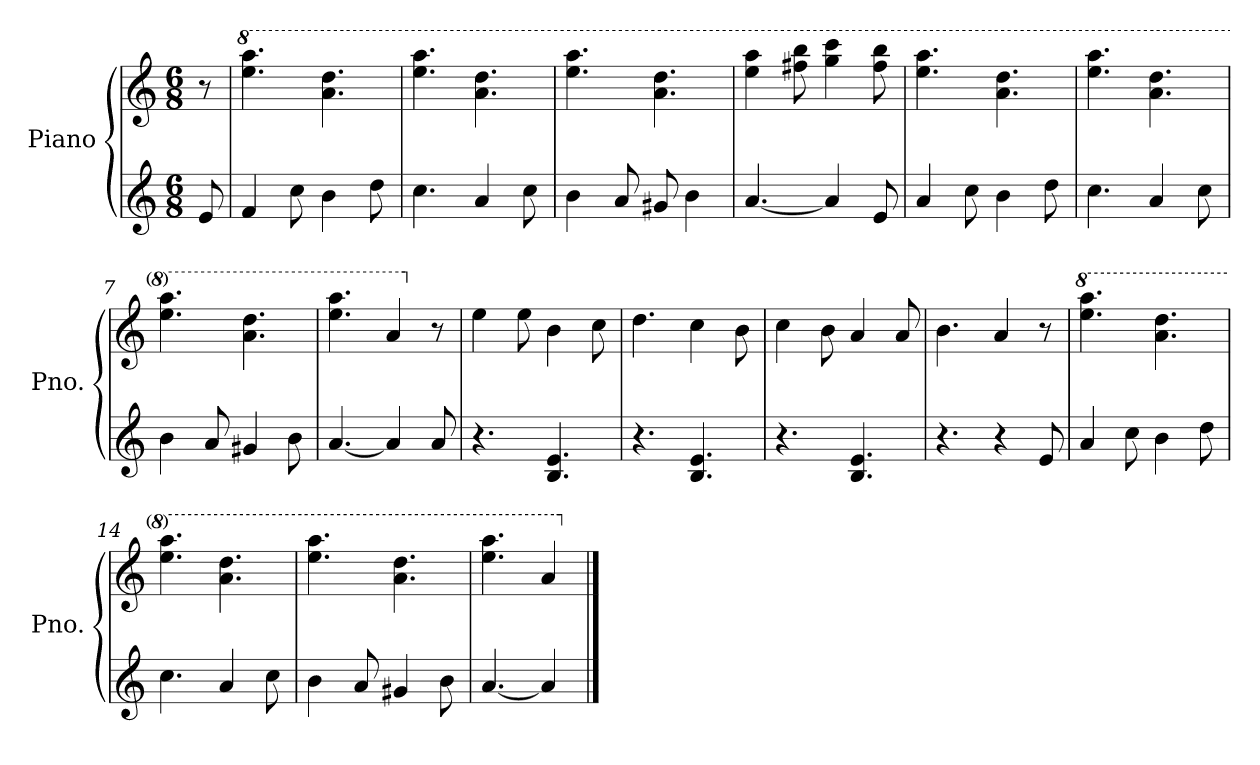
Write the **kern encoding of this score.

**kern	**kern
*part1	*part1
*staff2	*staff1
*I"Piano	*
*I'Pno.	*
*clefG2	*clefG2
*k[]	*k[]
*M6/8	*M6/8
=	=
8e/	8r
=1	=1
*	*8va
4f/	4.eee\ 4.aaa\
8cc\	.
*	*8va
4b\	4.aa\ 4.ddd\
8dd\	.
=2	=2
4.cc\	4.eee\ 4.aaa\
4a/	4.aa\ 4.ddd\
8cc\	.
=3	=3
4b\	4.eee\ 4.aaa\
8a/	.
8g#X/	4.aa\ 4.ddd\
4b\	.
=4	=4
[4.a/	4eee\ 4aaa\
.	8fff#X\ 8bbb\
4a/]	4ggg\ 4cccc\
8e/	8fff#\ 8bbb\
=5	=5
4a/	4.eee\ 4.aaa\
8cc\	.
4b\	4.aa\ 4.ddd\
8dd\	.
=6	=6
4.cc\	4.eee\ 4.aaa\
4a/	4.aa\ 4.ddd\
8cc\	.
=7	=7
4b\	4.eee\ 4.aaa\
8a/	.
4g#X/	4.aa\ 4.ddd\
8b\	.
!!LO:LB:g=z
=8	=8
[4.a/	4.eee\ 4.aaa\
4a/]	4aa/
*	*X8va
*	*X8va
8a/	8r
=9	=9
4.r	4ee\
.	8ee\
4.B/ 4.e/	4b\
.	8cc\
=10	=10
4.r	4.dd\
4.B/ 4.e/	4cc\
.	8b\
=11	=11
4.r	4cc\
.	8b\
4.B/ 4.e/	4a/
.	8a/
=12	=12
4.r	4.b\
4r	4a/
8e/	8r
=13	=13
*	*8va
4a/	4.eee\ 4.aaa\
8cc\	.
*	*8va
4b\	4.aa\ 4.ddd\
8dd\	.
=14	=14
4.cc\	4.eee\ 4.aaa\
4a/	4.aa\ 4.ddd\
8cc\	.
=15	=15
4b\	4.eee\ 4.aaa\
8a/	.
4g#X/	4.aa\ 4.ddd\
8b\	.
=16	=16
[4.a/	4.eee\ 4.aaa\
4a/]	4aa/
*	*X8va
*	*X8va
==	==
*-	*-
